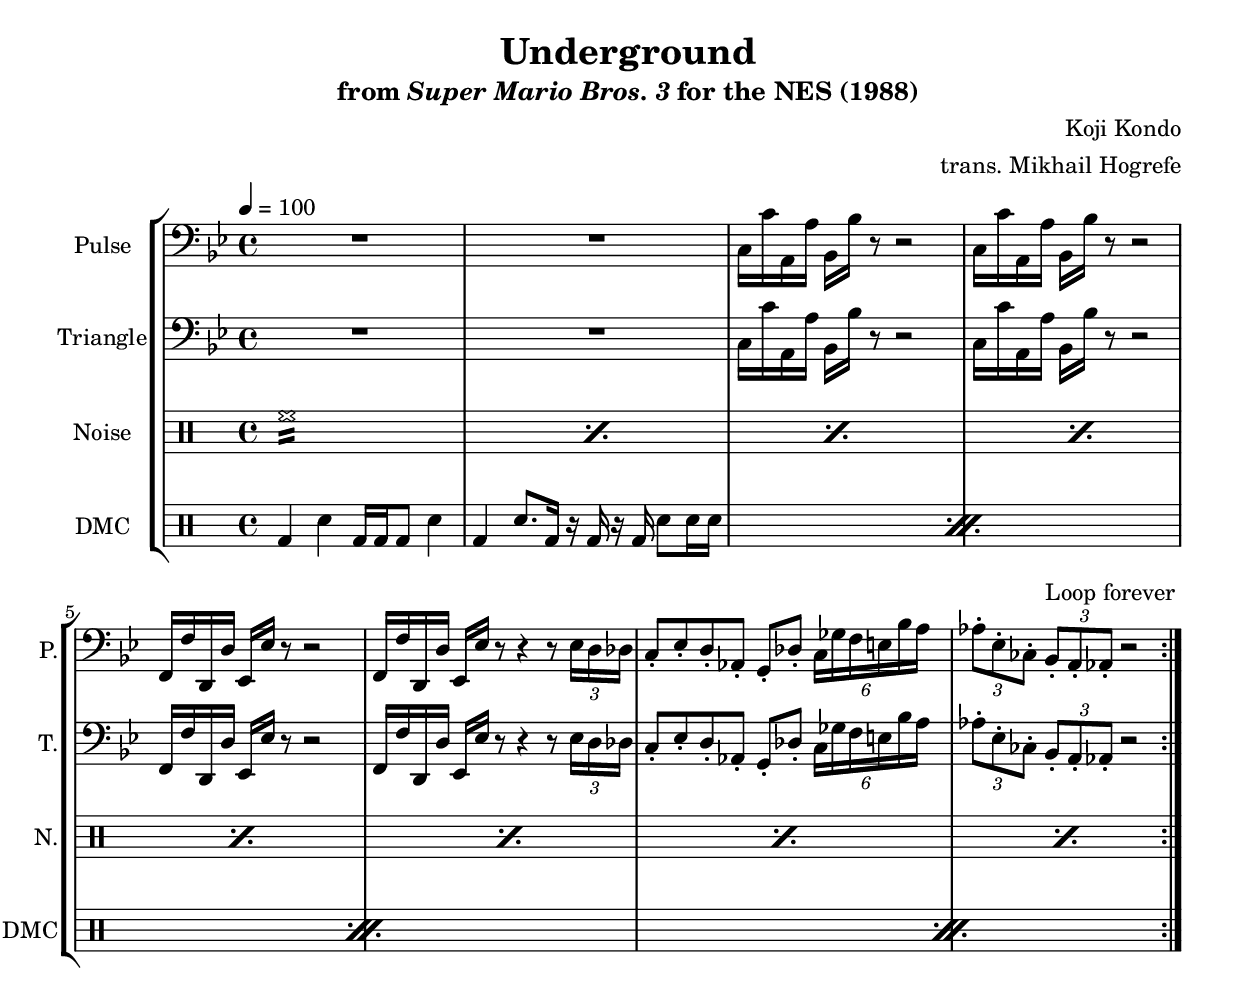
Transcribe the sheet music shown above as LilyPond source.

\version "2.22.0"

\paper {
  left-margin = 0.5\in
}

\book {
    \header {
        title = "Underground"
        subtitle = \markup { "from" {\italic "Super Mario Bros. 3"} "for the NES (1988)" }
        composer = "Koji Kondo"
        arranger = "trans. Mikhail Hogrefe"
    }

    \score {
        {
            \new StaffGroup <<
                \new Staff \relative c {
                    \set Staff.instrumentName = "Pulse"
                    \set Staff.shortInstrumentName = "P."
\tempo 4 = 100
\key bes \major
\clef bass
                    \repeat volta 2 {
R1*2
c16 c' a, a' bes, bes' r8 r2 |
c,16 c' a, a' bes, bes' r8 r2 |
f,16 f' d, d' ees, ees' r8 r2 |
f,16 f' d, d' ees, ees' r8 r4 r8 \tuplet 3/2 { ees16 d des } |
c8-. ees-. d-. aes-. g-. des'-. \tuplet 6/4 { c16 ges' f e bes' a } |
\tuplet 3/2 { aes8-. ees-. ces-. } \tuplet 3/2 { bes8-. a-. aes-. } r2 |
                    }
\once \override Score.RehearsalMark.self-alignment-X = #RIGHT
\mark \markup { \fontsize #-2 "Loop forever" }
                }

                \new Staff \relative c {
                    \set Staff.instrumentName = "Triangle"
                    \set Staff.shortInstrumentName = "T."
\key bes \major
\clef bass
R1*2
c16 c' a, a' bes, bes' r8 r2 |
c,16 c' a, a' bes, bes' r8 r2 |
f,16 f' d, d' ees, ees' r8 r2 |
f,16 f' d, d' ees, ees' r8 r4 r8 \tuplet 3/2 { ees16 d des } |
c8-. ees-. d-. aes-. g-. des'-. \tuplet 6/4 { c16 ges' f e bes' a } |
\tuplet 3/2 { aes8-. ees-. ces-. } \tuplet 3/2 { bes8-. a-. aes-. } r2 |
                }

                \new DrumStaff {
                    \drummode {
                        \set Staff.instrumentName="Noise"
                        \set Staff.shortInstrumentName="N."
\repeat percent 8 { hh1:16 | }
                    }
                }

                \new DrumStaff {
                    \drummode {
                        \set Staff.instrumentName="DMC"
                        \set Staff.shortInstrumentName="DMC"
                        \repeat percent 4 {
bd4 sn bd16 bd bd8 sn4 |
bd4 sn8. bd16 r bd r bd sn8 sn16 sn |
                        }
                    }
                }
            >>
        }
        \layout {
            \context {
                \Staff
                \RemoveEmptyStaves
            }
            \context {
                \DrumStaff
                \RemoveEmptyStaves
            }
        }
    }
}
